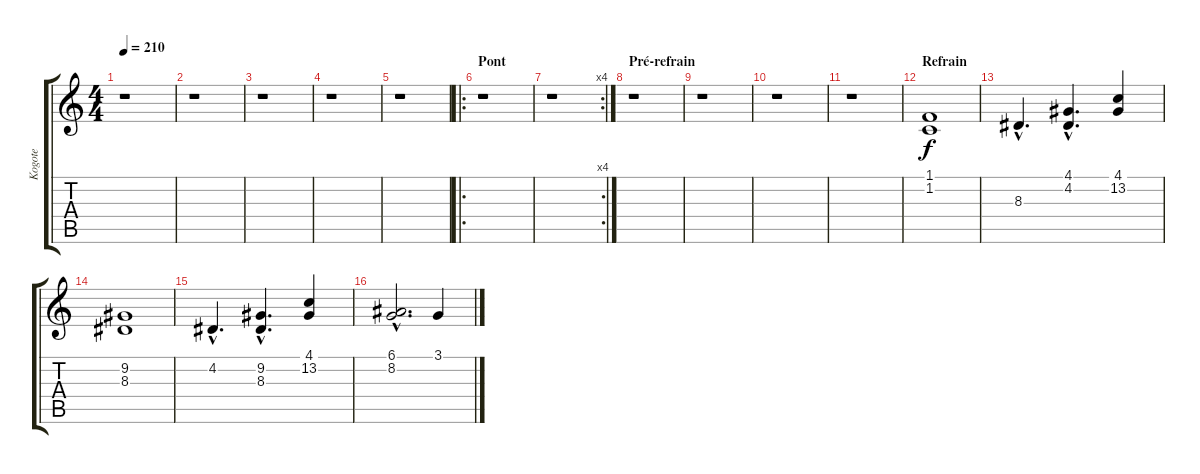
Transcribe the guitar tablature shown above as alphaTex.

\track ("Kogote" "Kogote") {instrument brasssection}
\staff {score tabs}
\tuning (E4 B3 G3 D3 A2 E2) {hide}
\ts (4 4)
\tempo 210
\clef g2
\ks c
r.1{dy f} |
r.1 |
r.1 |
r.1 |
r.1 |
\ro
\section ("" "Pont")
r.1 |
\rc 4
r.1 |
\section ("" "Pré-refrain")
r.1 |
r.1 |
r.1 |
r.1 |
\section ("" "Refrain")
(1.1 1.2).1 |
8.3{hac}.4{d} (4.1{hac} 4.2{hac}).4{d} (4.1 13.2).4 |
(9.2 8.3).1 |
4.2{hac}.4{d} (9.2{hac} 8.3{hac}).4{d} (4.1 13.2).4 |
(6.1{hac} 8.2{hac}).2{d} 3.1.4
